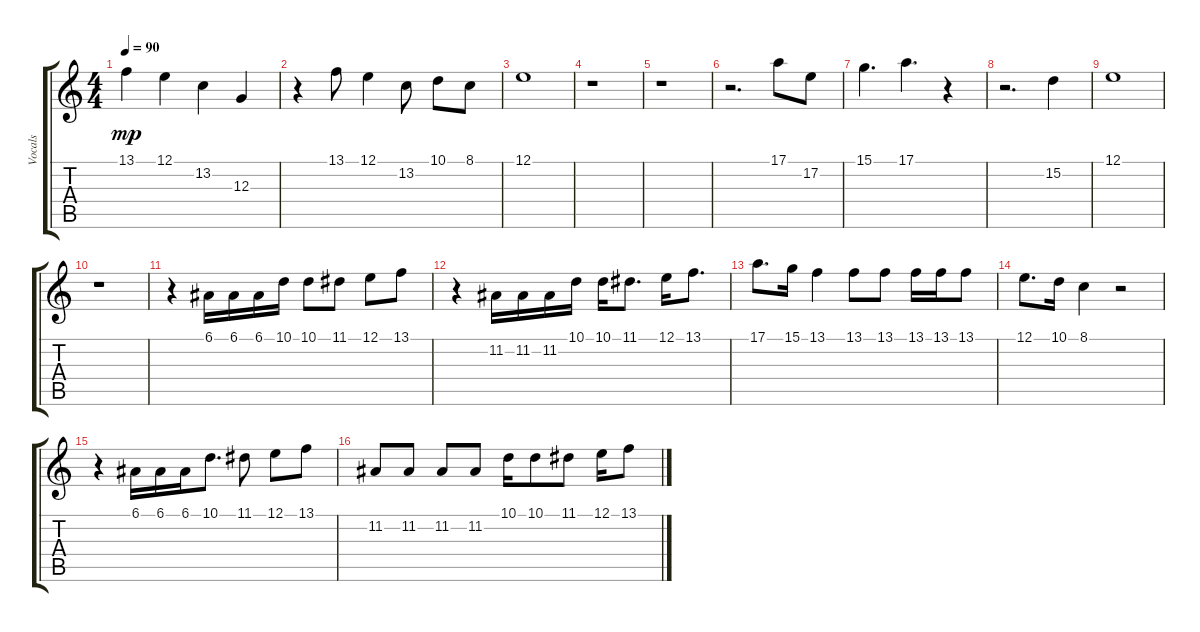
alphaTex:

\track ("Vocals" "Vocals") {instrument harmonica}
\staff {score tabs}
\tuning (E4 B3 G3 D3 A2 E2) {hide}
\ts (4 4)
\tempo 90
\clef g2
\ks c
13.1.4{dy mp} 12.1.4 13.2.4 12.3.4 |
r.4 13.1.8 12.1.4 13.2.8 10.1.8 8.1.8 |
12.1.1 |
r.1 |
r.1 |
r.2{d} 17.1.8 17.2.8 |
15.1.4{d} 17.1.4{d} r.4 |
r.2{d} 15.2.4 |
12.1.1 |
r.1 |
r.4 6.1.16 6.1.16 6.1.16 10.1.16 10.1.8 11.1.8 12.1.8 13.1.8 |
r.4 11.2.16 11.2.16 11.2.16 10.1.16 10.1.16 11.1.8{d} 12.1.16 13.1.8{d} |
17.1.8{d} 15.1.16 13.1.4 13.1.8 13.1.8 13.1.16 13.1.16 13.1.8 |
12.1.8{d} 10.1.16 8.1.4 r.2 |
r.4 6.1.16 6.1.16 6.1.16 10.1.8{d} 11.1.8 12.1.8 13.1.8 |
11.2.8 11.2.8 11.2.8 11.2.8 10.1.16 10.1.8 11.1.8 12.1.16 13.1.8
